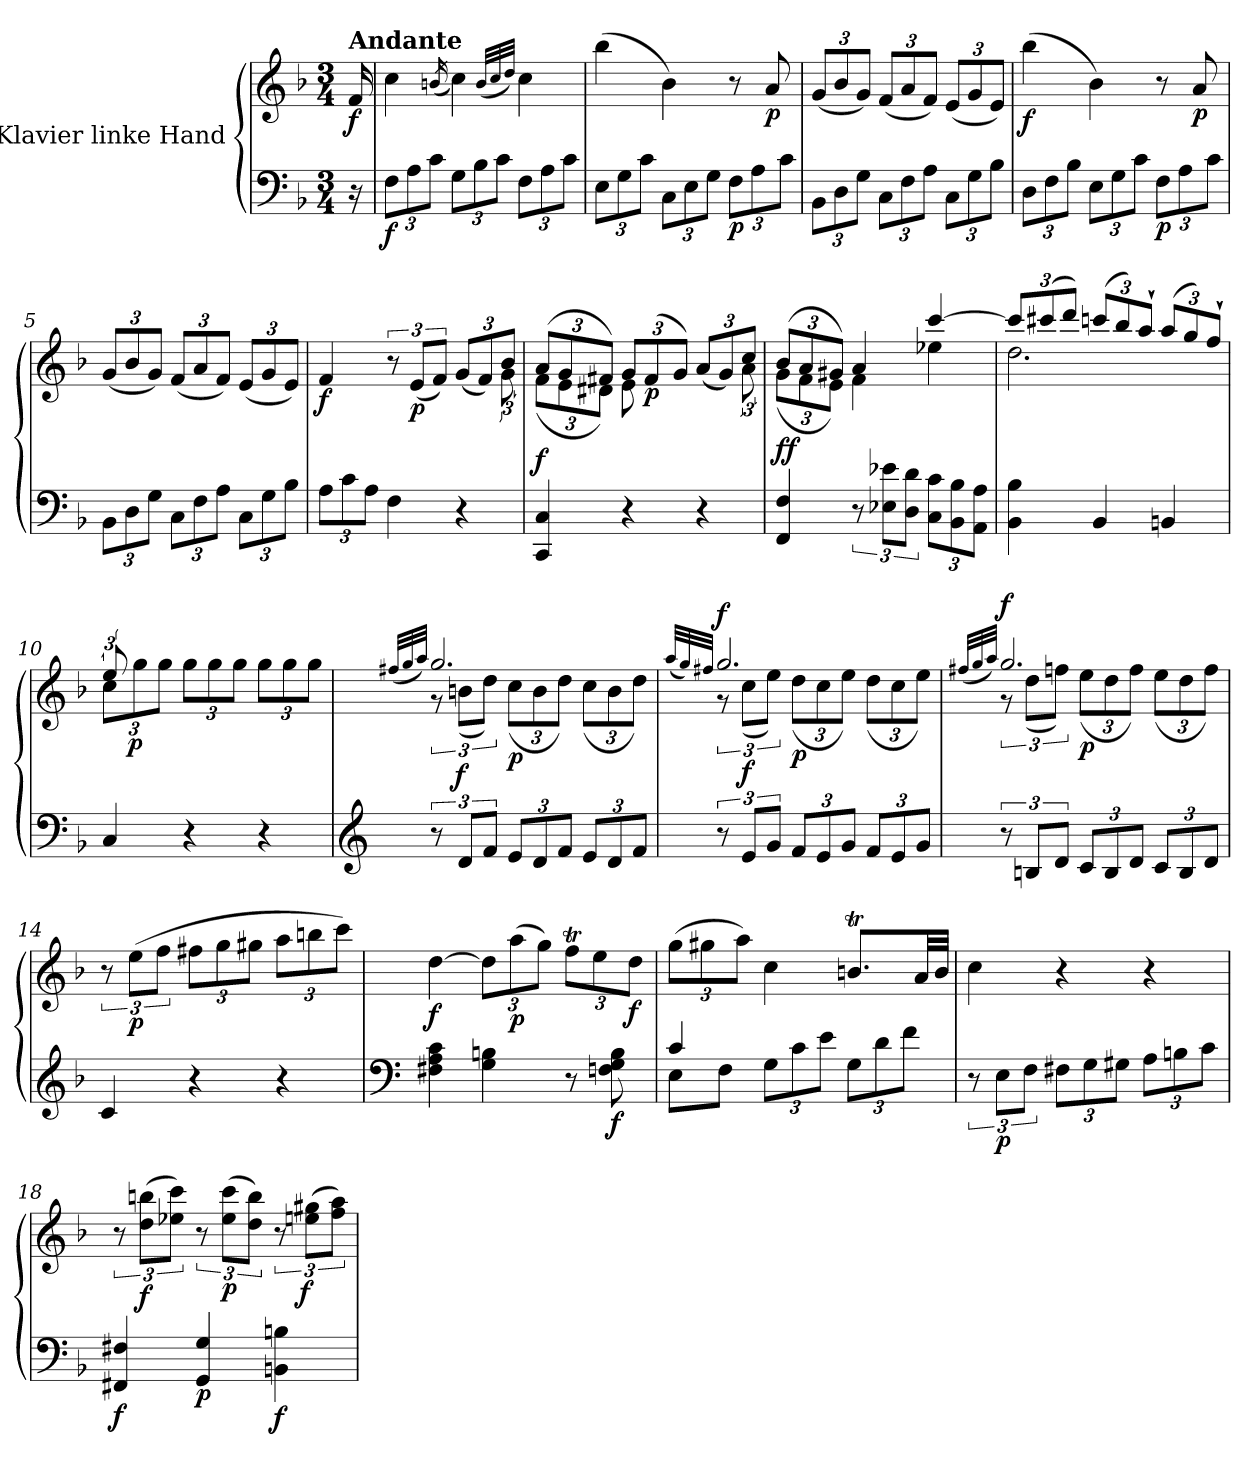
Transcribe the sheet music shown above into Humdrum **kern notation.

**kern	**kern	**dynam
*part1	*part1	*part1
*staff2	*staff1	*staff1/2
*I"Klavier linke Hand	*	*
*clefF4	*clefG2	*
*k[b-]	*k[b-]	*
*M3/4	*M3/4	*
=	=	=
!	!LO:TX:a:B:t=Andante	!
!	!	!LO:DY:b
16r	16f/	f
=1	=1	=1
*Xbrackettup	*	*
!	!	!LO:DY:b=2
12F\L	4cc\	f
12A\	.	.
12c\J	.	.
.	(<16qbn/	.
12G\L	4cc\)	.
12B-\	.	.
12c\J	.	.
.	(<32qb/LLL	.
.	32qcc/	.
.	32qdd/JJJ)	.
12F\L	4cc\	.
12A\	.	.
12c\J	.	.
=2	=2	=2
12E\L	(>4bb-\	.
12G\	.	.
12c\J	.	.
12C\L	4b-\)	.
12E\	.	.
12G\J	.	.
!	!	!LO:DY:b=2
12F\L	8r	p
12A\	.	.
!	!	!LO:DY:b
.	8a/	p
12c\J	.	.
=3	=3	=3
*	*Xbrackettup	*
12BB-\L	(<12g/L	.
12D\	12b-/	.
12G\J	12g/J)	.
12C\L	(<12f/L	.
12F\	12a/	.
12A\J	12f/J)	.
12C\L	(<12e/L	.
12G\	12g/	.
12B-\J	12e/J)	.
=4	=4	=4
!	!	!LO:DY:b
12D\L	(>4bb-\	f
12F\	.	.
12B-\J	.	.
12E\L	4b-\)	.
12G\	.	.
12c\J	.	.
!	!	!LO:DY:b=2
12F\L	8r	p
12A\	.	.
!	!	!LO:DY:b
.	8a/	p
12c\J	.	.
=5	=5	=5
12BB-\L	(<12g/L	.
12D\	12b-/	.
12G\J	12g/J)	.
12C\L	(<12f/L	.
12F\	12a/	.
12A\J	12f/J)	.
12C\L	(<12e/L	.
12G\	12g/	.
12B-\J	12e/J)	.
=6	=6	=6
*	*^	*
!	!	!	!LO:DY:b
12A\L	4f/	2ryy	f
12c\	.	.	.
12A\J	.	.	.
*	*brackettup	*	*
4F\	12r	.	.
!	!	!	!LO:DY:b
.	(<12e/L	.	p
.	12f/J)	.	.
*	*Xbrackettup	*brackettup	*
4r	(<12g/L	12ryy	.
.	12f/)	12ryy	.
.	12b-/J	12g\	.
=7	=7	=7	=7
*	*Xbrackettup	*	*
!	!	!	!LO:DY:a=2
4CC/ 4C/	(>12a/L	(<12f\L	f
.	12g/	12e\	.
.	12f#X/J)	12d#X\J)	.
4r	12g/L	8e\	.
!	!	!	!LO:DY:b
.	(<12f#/	.	p
.	.	8ryy	.
.	12g/J)	.	.
*	*	*brackettup	*
4r	(<12a/L	12ryy	.
.	12g/)	12ryy	.
.	12cc/J	12a\	.
=8	=8	=8	=8
*	*Xbrackettup	*	*
!	!	!	!LO:DY:a=2
!	!	!	!LO:DY:n=1:a=2
4FF/ 4F/	(>12b-/L	(<12g\L	f f
.	12a/	12f\	.
.	12g#X/J)	12e\J)	.
*brackettup	*	*	*
12r	4a/	4f\	.
12E-X\ 12e-X\L	.	.	.
12D\ 12d\J	.	.	.
*Xbrackettup	*	*	*
12C\ 12c\L	[4ccc/	4ee-X\	.
12BB-\ 12B-\	.	.	.
12AA\ 12A\J	.	.	.
=9	=9	=9	=9
4BB-\ 4B-\	12ccc/L]	2.dd\	.
.	(>12ccc#X/	.	.
.	12ddd/J)	.	.
4BB-/	(>12cccn/L	.	.
.	12bb-/)	.	.
.	12aa`/J	.	.
4BBn/	(>12aa/L	.	.
.	12gg/)	.	.
.	12ff`/J	.	.
=10	=10	=10	=10
*	*brackettup	*Xbrackettup	*
4C/	12ee/	12cc\L	.
!	!	!	!LO:DY:b
.	12ryy	12gg\	p
.	12ryy	12gg\J	.
4r	4ryy	12gg\L	.
.	.	12gg\	.
.	.	12gg\J	.
4r	4ryy	12gg\L	.
.	.	12gg\	.
.	.	12gg\J	.
=11	=11	=11	=11
*clefG2	*	*	*
.	(>32qff#X/LLL	.	.
.	32qgg/	.	.
.	32qaa/JJJ)	.	.
*brackettup	*	*brackettup	*
12r	2.gg/	12r	.
!	!	!	!LO:DY:a=2
12d/L	.	(<12bn\L	f
12f/J	.	12dd\J)	.
*Xbrackettup	*	*Xbrackettup	*
!	!	!	!LO:DY:b
12e/L	.	(<12cc\L	p
12d/	.	12b\	.
12f/J	.	12dd\J)	.
12e/L	.	(<12cc\L	.
12d/	.	12b\	.
12f/J	.	12dd\J)	.
=12	=12	=12	=12
.	(>32qaa/LLL	.	.
.	32qgg/)	.	.
.	32qff#X/JJJ	.	.
*brackettup	*	*brackettup	*
!	!	!	!LO:DY:a
12r	2.gg/	12r	f
!	!	!	!LO:DY:b
12e/L	.	(<12cc\L	f
12g/J	.	12ee\J)	.
*Xbrackettup	*	*Xbrackettup	*
!	!	!	!LO:DY:b
12f/L	.	(<12dd\L	p
12e/	.	12cc\	.
12g/J	.	12ee\J)	.
12f/L	.	(<12dd\L	.
12e/	.	12cc\	.
12g/J	.	12ee\J)	.
=13	=13	=13	=13
.	(>32qff#X/LLL	.	.
.	32qgg/	.	.
.	32qaa/JJJ)	.	.
*brackettup	*	*brackettup	*
!	!	!	!LO:DY:a
12r	2.gg/	12r	f
12Bn/L	.	(<12dd\L	.
12d/J	.	12ffn\J)	.
*Xbrackettup	*	*Xbrackettup	*
!	!	!	!LO:DY:b
12c/L	.	(<12ee\L	p
12B/	.	12dd\	.
12d/J	.	12ff\J)	.
12c/L	.	(<12ee\L	.
12B/	.	12dd\	.
12d/J	.	12ff\J)	.
*	*v	*v	*
=14	=14	=14
*	*brackettup	*
4c/	12r	.
!	!	!LO:DY:b
.	(>12ee\L	p
.	12ff\J	.
*	*Xbrackettup	*
4r	12ff#X\L	.
.	12gg\	.
.	12gg#X\J	.
4r	12aa\L	.
.	12bbn\	.
.	12ccc\J)	.
=15	=15	=15
*clefF4	*	*
!	!	!LO:DY:b
4F#X\ 4A\ 4c\	[4dd\	f
4G\ 4Bn\	12dd\L]	.
!	!	!LO:DY:b
.	(>12aa\	p
.	12gg\J)	.
8r	12ffT\L	.
.	12ee\	.
!	!	!LO:DY:b=2
8Fn\ 8G\ 8B\	.	f
!	!	!LO:DY:b
.	12dd\J	f
=16	=16	=16
*^	*	*
4c/	8E\L	(>12gg\L	.
.	.	12gg#X\	.
.	8F\J	.	.
.	.	12aa\J)	.
4ryy	12G\L	4cc\	.
.	12c\	.	.
.	12e\J	.	.
4ryy	12G\L	8.bnt/L	.
.	12d\	.	.
.	12f\J	.	.
.	.	32a/LL	.
.	.	32b/JJJ	.
*v	*v	*	*
=17	=17	=17
*brackettup	*	*
12r	4cc\	.
!	!	!LO:DY:b=2
12E\L	.	p
12F\J	.	.
*Xbrackettup	*	*
12F#X\L	4r	.
12G\	.	.
12G#X\J	.	.
12A\L	4r	.
12Bn\	.	.
12c\J	.	.
=18	=18	=18
*^	*	*
*	*	*brackettup	*
!	!	!	!LO:DY:b=2
2.ryy	4FF#X/ 4F#X/	12r	f
!	!	!	!LO:DY:b
.	.	(>12dd\ 12bbn\L	f
.	.	12ee-X\ 12ccc\J)	.
!	!	!	!LO:DY:b=2
.	4GG/ 4G/	12r	p
!	!	!	!LO:DY:b
.	.	(>12ee-\ 12ccc\L	p
.	.	12dd\ 12bb\J)	.
!	!	!	!LO:DY:b=2
.	4BBn\ 4Bn\	12r	f
!	!	!	!LO:DY:b
.	.	(>12een\ 12gg#X\L	f
.	.	12ff\ 12aa\J)	.
*v	*v	*	*
=	=	=
*-	*-	*-
